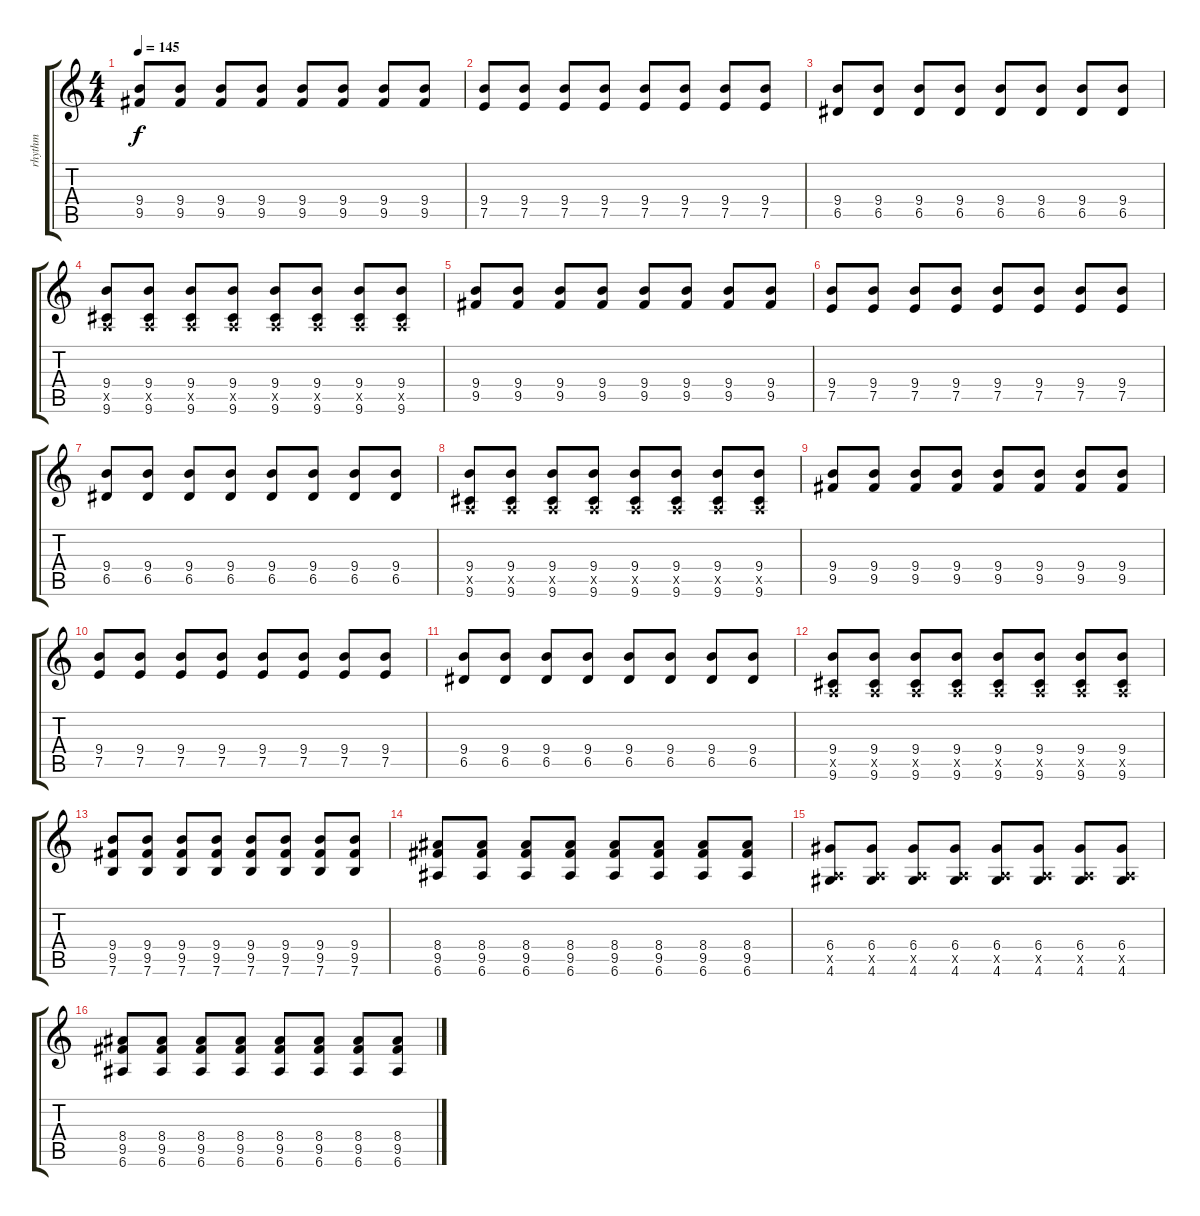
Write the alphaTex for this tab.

\track ("rhythm" "rhythm") {instrument electricguitarclean}
\staff {score tabs}
\tuning (E4 B3 G3 D3 A2 E2) {hide}
\ts (4 4)
\tempo 145
\clef g2
\ks c
(9.4 9.5).8{dy f} (9.4 9.5).8 (9.4 9.5).8 (9.4 9.5).8 (9.4 9.5).8 (9.4 9.5).8 (9.4 9.5).8 (9.4 9.5).8 |
(9.4 7.5).8 (9.4 7.5).8 (9.4 7.5).8 (9.4 7.5).8 (9.4 7.5).8 (9.4 7.5).8 (9.4 7.5).8 (9.4 7.5).8 |
(9.4 6.5).8 (9.4 6.5).8 (9.4 6.5).8 (9.4 6.5).8 (9.4 6.5).8 (9.4 6.5).8 (9.4 6.5).8 (9.4 6.5).8 |
(9.4 0.5{x} 9.6).8 (9.4 0.5{x} 9.6).8 (9.4 0.5{x} 9.6).8 (9.4 0.5{x} 9.6).8 (9.4 0.5{x} 9.6).8 (9.4 0.5{x} 9.6).8 (9.4 0.5{x} 9.6).8 (9.4 0.5{x} 9.6).8 |
(9.4 9.5).8 (9.4 9.5).8 (9.4 9.5).8 (9.4 9.5).8 (9.4 9.5).8 (9.4 9.5).8 (9.4 9.5).8 (9.4 9.5).8 |
(9.4 7.5).8 (9.4 7.5).8 (9.4 7.5).8 (9.4 7.5).8 (9.4 7.5).8 (9.4 7.5).8 (9.4 7.5).8 (9.4 7.5).8 |
(9.4 6.5).8 (9.4 6.5).8 (9.4 6.5).8 (9.4 6.5).8 (9.4 6.5).8 (9.4 6.5).8 (9.4 6.5).8 (9.4 6.5).8 |
(9.4 0.5{x} 9.6).8 (9.4 0.5{x} 9.6).8 (9.4 0.5{x} 9.6).8 (9.4 0.5{x} 9.6).8 (9.4 0.5{x} 9.6).8 (9.4 0.5{x} 9.6).8 (9.4 0.5{x} 9.6).8 (9.4 0.5{x} 9.6).8 |
(9.4 9.5).8 (9.4 9.5).8 (9.4 9.5).8 (9.4 9.5).8 (9.4 9.5).8 (9.4 9.5).8 (9.4 9.5).8 (9.4 9.5).8 |
(9.4 7.5).8 (9.4 7.5).8 (9.4 7.5).8 (9.4 7.5).8 (9.4 7.5).8 (9.4 7.5).8 (9.4 7.5).8 (9.4 7.5).8 |
(9.4 6.5).8 (9.4 6.5).8 (9.4 6.5).8 (9.4 6.5).8 (9.4 6.5).8 (9.4 6.5).8 (9.4 6.5).8 (9.4 6.5).8 |
(9.4 0.5{x} 9.6).8 (9.4 0.5{x} 9.6).8 (9.4 0.5{x} 9.6).8 (9.4 0.5{x} 9.6).8 (9.4 0.5{x} 9.6).8 (9.4 0.5{x} 9.6).8 (9.4 0.5{x} 9.6).8 (9.4 0.5{x} 9.6).8 |
(9.4 9.5 7.6).8 (9.4 9.5 7.6).8 (9.4 9.5 7.6).8 (9.4 9.5 7.6).8 (9.4 9.5 7.6).8 (9.4 9.5 7.6).8 (9.4 9.5 7.6).8 (9.4 9.5 7.6).8 |
(8.4 9.5 6.6).8 (8.4 9.5 6.6).8 (8.4 9.5 6.6).8 (8.4 9.5 6.6).8 (8.4 9.5 6.6).8 (8.4 9.5 6.6).8 (8.4 9.5 6.6).8 (8.4 9.5 6.6).8 |
(6.4 0.5{x} 4.6).8 (6.4 0.5{x} 4.6).8 (6.4 0.5{x} 4.6).8 (6.4 0.5{x} 4.6).8 (6.4 0.5{x} 4.6).8 (6.4 0.5{x} 4.6).8 (6.4 0.5{x} 4.6).8 (6.4 0.5{x} 4.6).8 |
(8.4 9.5 6.6).8 (8.4 9.5 6.6).8 (8.4 9.5 6.6).8 (8.4 9.5 6.6).8 (8.4 9.5 6.6).8 (8.4 9.5 6.6).8 (8.4 9.5 6.6).8 (8.4 9.5 6.6).8
